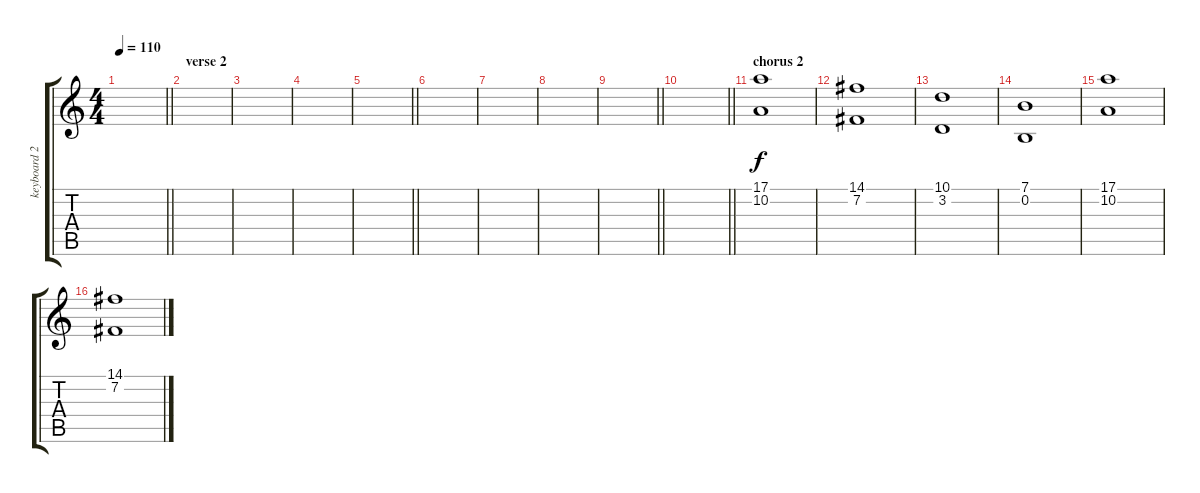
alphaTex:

\track ("keyboard 2" "keyboard 2") {instrument stringensemble1}
\staff {score tabs}
\tuning (E4 B3 G3 D3 A2 E2) {hide}
\ts (4 4)
\tempo 110
\clef g2
\barLineRight lightlight
\ks c
|
\section ("" "verse 2")
|
|
|
\barLineRight lightlight
|
|
|
|
\barLineRight lightlight
|
\barLineRight lightlight
|
\section ("" "chorus 2")
(17.1 10.2).1 |
(14.1 7.2).1 |
(10.1 3.2).1 |
(7.1 0.2).1 |
(17.1 10.2).1 |
(14.1 7.2).1
